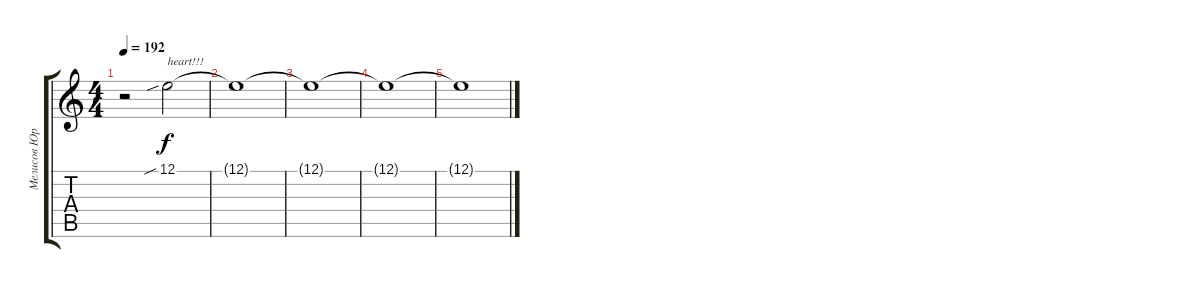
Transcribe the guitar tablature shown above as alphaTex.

\track ("Мелисов Юрий" "Мелисов Юр") {instrument bassoon}
\staff {score tabs}
\tuning (E4 B3 G3 D3 A2 E2) {hide}
\ts (4 4)
\tempo 192
\clef g2
\ks c
r.2{dy f} 12.1{sib}.2{txt "heart!!!"} |
12.1{t}.1 |
12.1{t}.1 |
12.1{t}.1 |
12.1{t}.1
